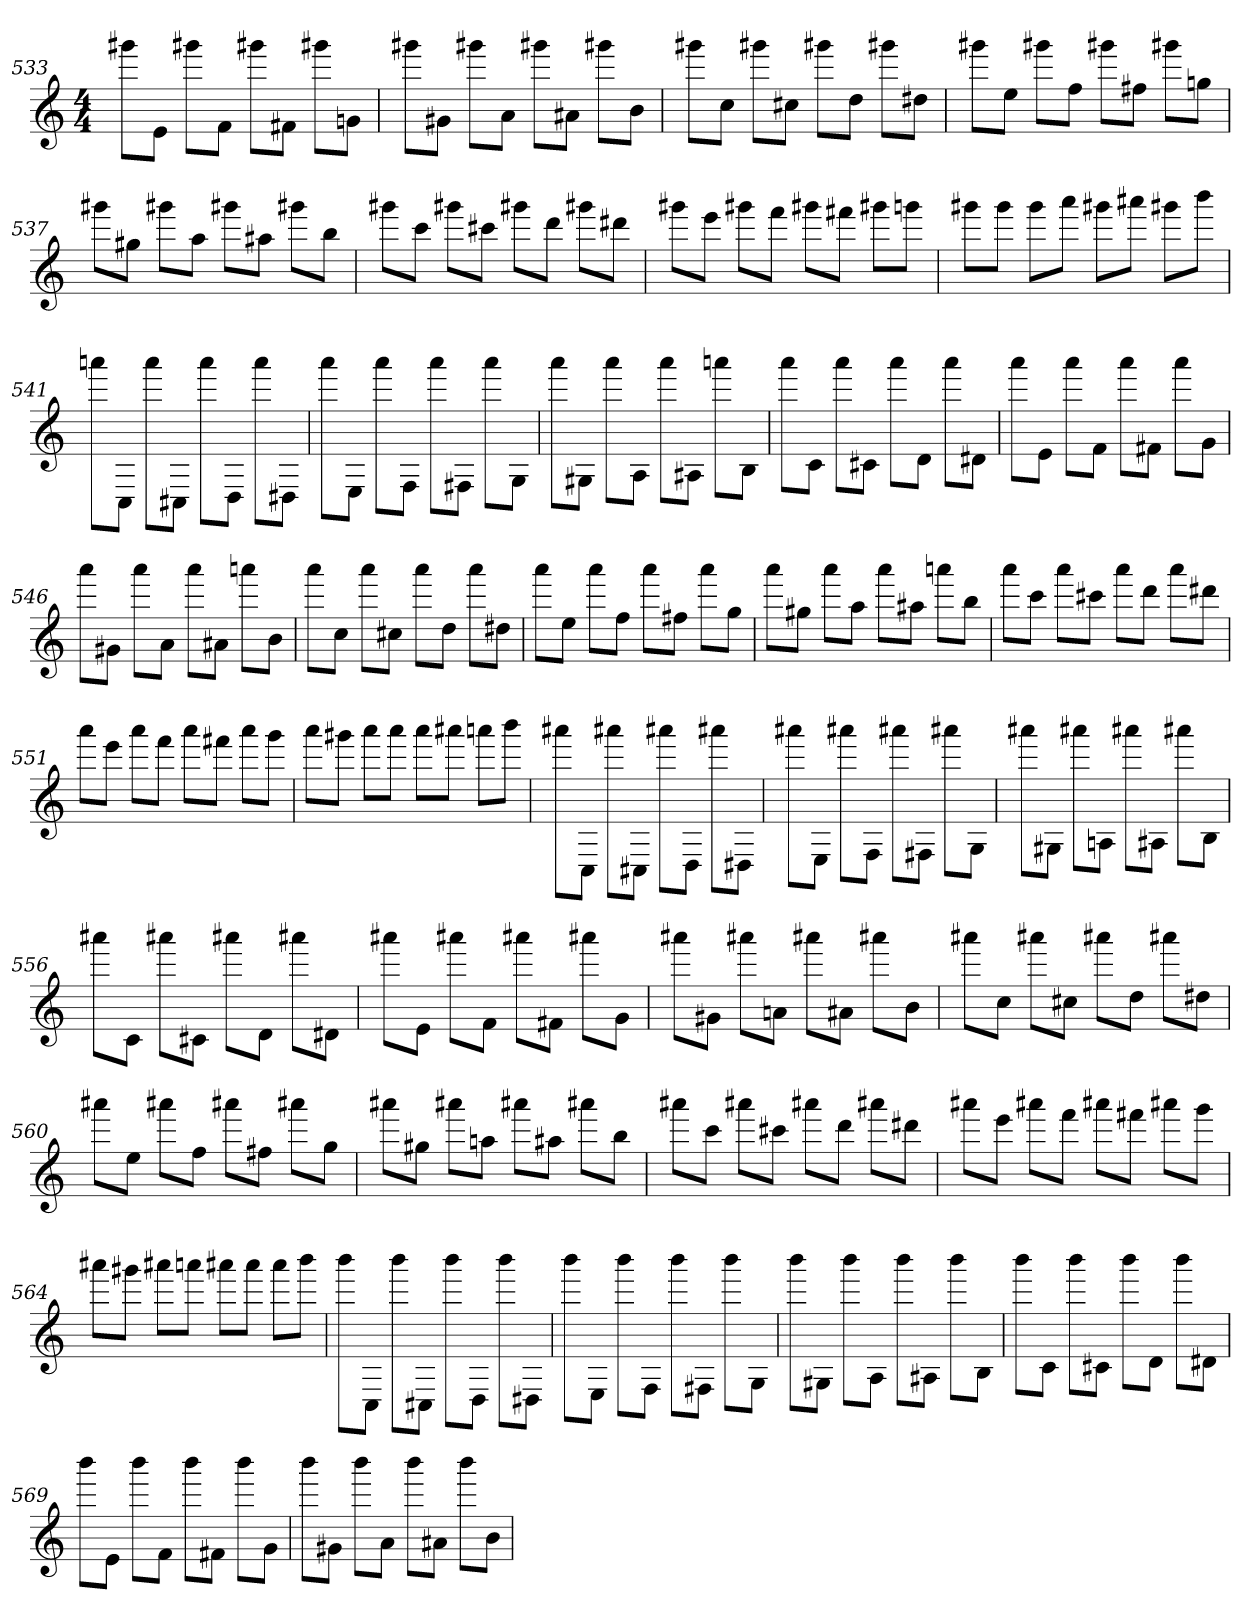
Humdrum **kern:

**kern
*part1
*staff1
*clefG2
*M4/4
=533
8ggg#X\L
8e\J
8ggg#X\L
8f\J
8ggg#X\L
8f#X\J
8ggg#X\L
8gn\J
=534
8ggg#X\L
8g#X\J
8ggg#X\L
8a\J
8ggg#X\L
8a#X\J
8ggg#X\L
8b\J
=535
8ggg#X\L
8cc\J
8ggg#X\L
8cc#X\J
8ggg#X\L
8dd\J
8ggg#X\L
8dd#X\J
=536
8ggg#X\L
8ee\J
8ggg#X\L
8ff\J
8ggg#X\L
8ff#X\J
8ggg#X\L
8ggn\J
=537
8ggg#X\L
8gg#X\J
8ggg#X\L
8aa\J
8ggg#X\L
8aa#X\J
8ggg#X\L
8bb\J
=538
8ggg#X\L
8ccc\J
8ggg#X\L
8ccc#X\J
8ggg#X\L
8ddd\J
8ggg#X\L
8ddd#X\J
=539
8ggg#X\L
8eee\J
8ggg#X\L
8fff\J
8ggg#X\L
8fff#X\J
8ggg#X\L
8gggn\J
=540
8ggg#X\L
8ggg#\J
8ggg#\L
8aaa\J
8ggg#X\L
8aaa#X\J
8ggg#X\L
8bbb\J
=541
8aaan\L
8C\J
8aaa\L
8C#X\J
8aaa\L
8D\J
8aaa\L
8D#X\J
=542
8aaa\L
8E\J
8aaa\L
8F\J
8aaa\L
8F#X\J
8aaa\L
8G\J
=543
8aaa\L
8G#X\J
8aaa\L
8A\J
8aaa\L
8A#X\J
8aaan\L
8B\J
=544
8aaa\L
8c\J
8aaa\L
8c#X\J
8aaa\L
8d\J
8aaa\L
8d#X\J
=545
8aaa\L
8e\J
8aaa\L
8f\J
8aaa\L
8f#X\J
8aaa\L
8g\J
=546
8aaa\L
8g#X\J
8aaa\L
8a\J
8aaa\L
8a#X\J
8aaan\L
8b\J
=547
8aaa\L
8cc\J
8aaa\L
8cc#X\J
8aaa\L
8dd\J
8aaa\L
8dd#X\J
=548
8aaa\L
8ee\J
8aaa\L
8ff\J
8aaa\L
8ff#X\J
8aaa\L
8gg\J
=549
8aaa\L
8gg#X\J
8aaa\L
8aa\J
8aaa\L
8aa#X\J
8aaan\L
8bb\J
=550
8aaa\L
8ccc\J
8aaa\L
8ccc#X\J
8aaa\L
8ddd\J
8aaa\L
8ddd#X\J
=551
8aaa\L
8eee\J
8aaa\L
8fff\J
8aaa\L
8fff#X\J
8aaa\L
8ggg\J
=552
8aaa\L
8ggg#X\J
8aaa\L
8aaa\J
8aaa\L
8aaa#X\J
8aaan\L
8bbb\J
=553
8aaa#X\L
8C\J
8aaa#X\L
8C#X\J
8aaa#X\L
8D\J
8aaa#X\L
8D#X\J
=554
8aaa#X\L
8E\J
8aaa#X\L
8F\J
8aaa#X\L
8F#X\J
8aaa#X\L
8G\J
=555
8aaa#X\L
8G#X\J
8aaa#X\L
8An\J
8aaa#X\L
8A#X\J
8aaa#X\L
8B\J
=556
8aaa#X\L
8c\J
8aaa#X\L
8c#X\J
8aaa#X\L
8d\J
8aaa#X\L
8d#X\J
=557
8aaa#X\L
8e\J
8aaa#X\L
8f\J
8aaa#X\L
8f#X\J
8aaa#X\L
8g\J
=558
8aaa#X\L
8g#X\J
8aaa#X\L
8an\J
8aaa#X\L
8a#X\J
8aaa#X\L
8b\J
=559
8aaa#X\L
8cc\J
8aaa#X\L
8cc#X\J
8aaa#X\L
8dd\J
8aaa#X\L
8dd#X\J
=560
8aaa#X\L
8ee\J
8aaa#X\L
8ff\J
8aaa#X\L
8ff#X\J
8aaa#X\L
8gg\J
=561
8aaa#X\L
8gg#X\J
8aaa#X\L
8aan\J
8aaa#X\L
8aa#X\J
8aaa#X\L
8bb\J
=562
8aaa#X\L
8ccc\J
8aaa#X\L
8ccc#X\J
8aaa#X\L
8ddd\J
8aaa#X\L
8ddd#X\J
=563
8aaa#X\L
8eee\J
8aaa#X\L
8fff\J
8aaa#X\L
8fff#X\J
8aaa#X\L
8ggg\J
=564
8aaa#X\L
8ggg#X\J
8aaa#X\L
8aaan\J
8aaa#X\L
8aaa#\J
8aaa#\L
8bbb\J
=565
8bbb\L
8C\J
8bbb\L
8C#X\J
8bbb\L
8D\J
8bbb\L
8D#X\J
=566
8bbb\L
8E\J
8bbb\L
8F\J
8bbb\L
8F#X\J
8bbb\L
8G\J
=567
8bbb\L
8G#X\J
8bbb\L
8A\J
8bbb\L
8A#X\J
8bbb\L
8B\J
=568
8bbb\L
8c\J
8bbb\L
8c#X\J
8bbb\L
8d\J
8bbb\L
8d#X\J
=569
8bbb\L
8e\J
8bbb\L
8f\J
8bbb\L
8f#X\J
8bbb\L
8g\J
=570
8bbb\L
8g#X\J
8bbb\L
8a\J
8bbb\L
8a#X\J
8bbb\L
8b\J
=
*-
